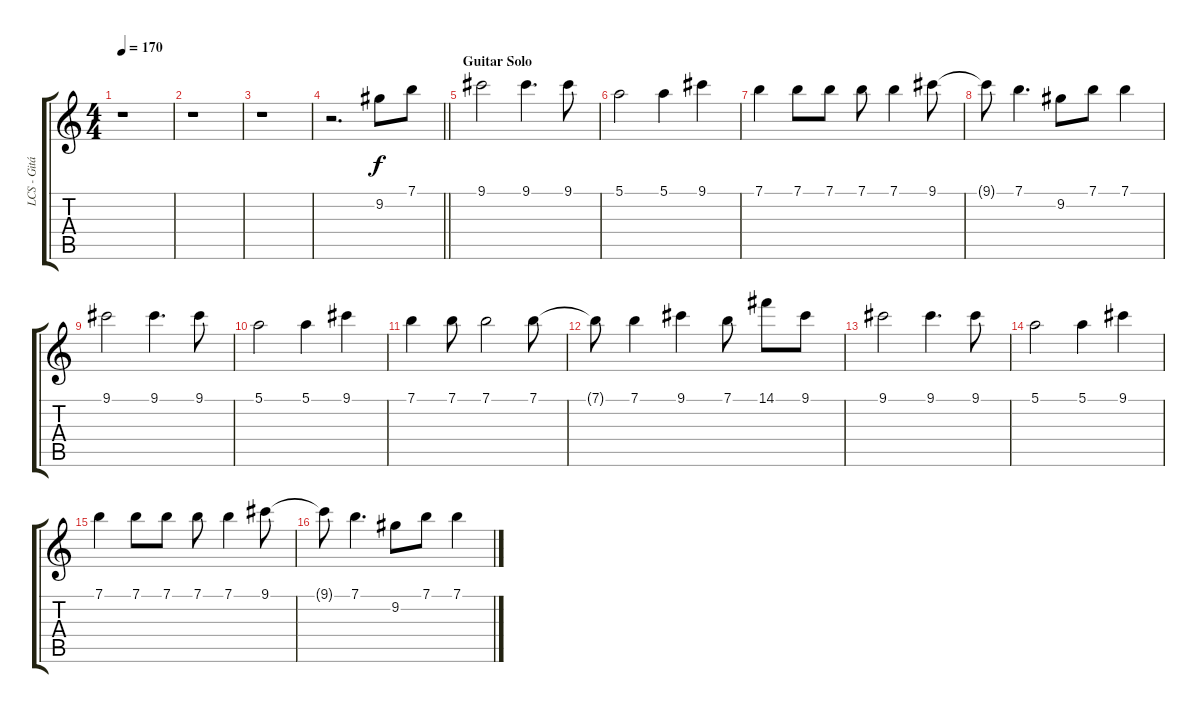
\track ("LCS - Gitár 2" "LCS - Gitá") {instrument distortionguitar}
\staff {score tabs}
\tuning (E4 B3 G3 D3 A2 E2) {hide}
\ts (4 4)
\tempo 170
\clef g2
\ks c
r.1{dy f} |
r.1 |
r.1 |
\barLineRight lightlight
r.2{d} 9.2.8 7.1.8 |
\section ("" "Guitar Solo")
9.1.2 9.1.4{d} 9.1.8 |
5.1.2 5.1.4 9.1.4 |
7.1.4 7.1.8 7.1.8 7.1.8 7.1.4 9.1.8 |
9.1{t}.8 7.1.4{d} 9.2.8 7.1.8 7.1.4 |
9.1.2 9.1.4{d} 9.1.8 |
5.1.2 5.1.4 9.1.4 |
7.1.4 7.1.8 7.1.2 7.1.8 |
7.1{t}.8 7.1.4 9.1.4 7.1.8 14.1.8 9.1.8 |
9.1.2 9.1.4{d} 9.1.8 |
5.1.2 5.1.4 9.1.4 |
7.1.4 7.1.8 7.1.8 7.1.8 7.1.4 9.1.8 |
9.1{t}.8 7.1.4{d} 9.2.8 7.1.8 7.1.4
